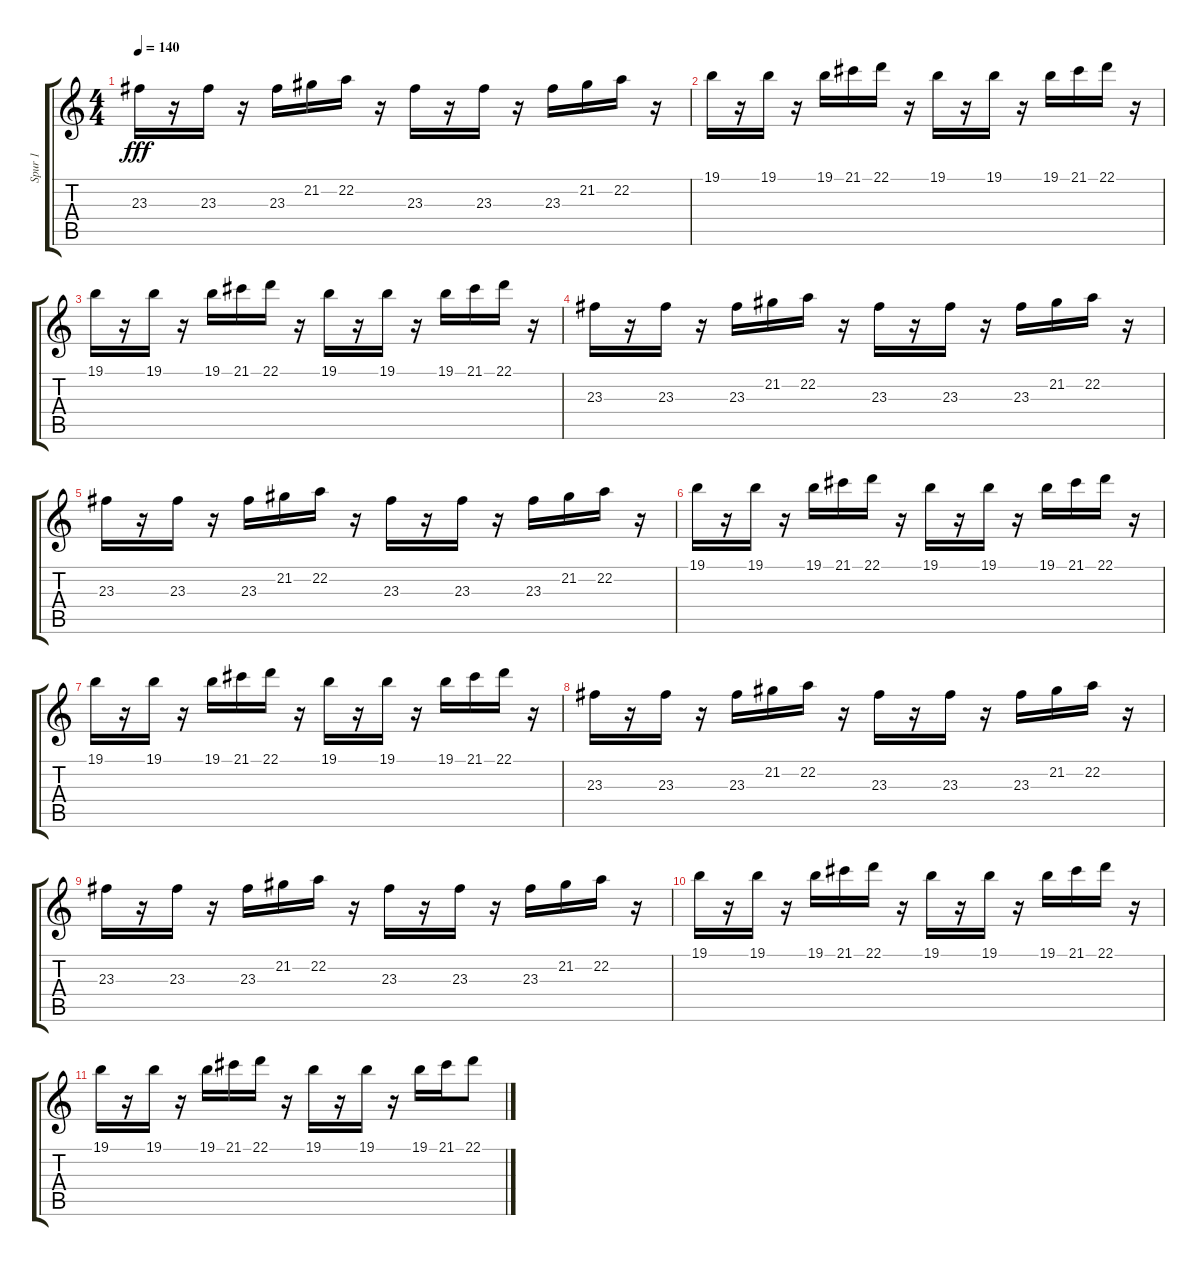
\track ("Spur 1" "Spur 1") {instrument synthbrass1}
\staff {score tabs}
\tuning (E4 B3 G3 D3 A2 E2) {hide}
\ts (4 4)
\tempo 140
\clef g2
\ks c
23.3.16{dy fff} r.16 23.3.16 r.16 23.3.16 21.2.16 22.2.16 r.16 23.3.16 r.16 23.3.16 r.16 23.3.16 21.2.16 22.2.16 r.16 |
19.1.16 r.16 19.1.16 r.16 19.1.16 21.1.16 22.1.16 r.16 19.1.16 r.16 19.1.16 r.16 19.1.16 21.1.16 22.1.16 r.16 |
19.1.16 r.16 19.1.16 r.16 19.1.16 21.1.16 22.1.16 r.16 19.1.16 r.16 19.1.16 r.16 19.1.16 21.1.16 22.1.16 r.16 |
23.3.16 r.16 23.3.16 r.16 23.3.16 21.2.16 22.2.16 r.16 23.3.16 r.16 23.3.16 r.16 23.3.16 21.2.16 22.2.16 r.16 |
23.3.16 r.16 23.3.16 r.16 23.3.16 21.2.16 22.2.16 r.16 23.3.16 r.16 23.3.16 r.16 23.3.16 21.2.16 22.2.16 r.16 |
19.1.16 r.16 19.1.16 r.16 19.1.16 21.1.16 22.1.16 r.16 19.1.16 r.16 19.1.16 r.16 19.1.16 21.1.16 22.1.16 r.16 |
19.1.16 r.16 19.1.16 r.16 19.1.16 21.1.16 22.1.16 r.16 19.1.16 r.16 19.1.16 r.16 19.1.16 21.1.16 22.1.16 r.16 |
23.3.16 r.16 23.3.16 r.16 23.3.16 21.2.16 22.2.16 r.16 23.3.16 r.16 23.3.16 r.16 23.3.16 21.2.16 22.2.16 r.16 |
23.3.16 r.16 23.3.16 r.16 23.3.16 21.2.16 22.2.16 r.16 23.3.16 r.16 23.3.16 r.16 23.3.16 21.2.16 22.2.16 r.16 |
19.1.16 r.16 19.1.16 r.16 19.1.16 21.1.16 22.1.16 r.16 19.1.16 r.16 19.1.16 r.16 19.1.16 21.1.16 22.1.16 r.16 |
19.1.16 r.16 19.1.16 r.16 19.1.16 21.1.16 22.1.16 r.16 19.1.16 r.16 19.1.16 r.16 19.1.16 21.1.16 22.1.8
